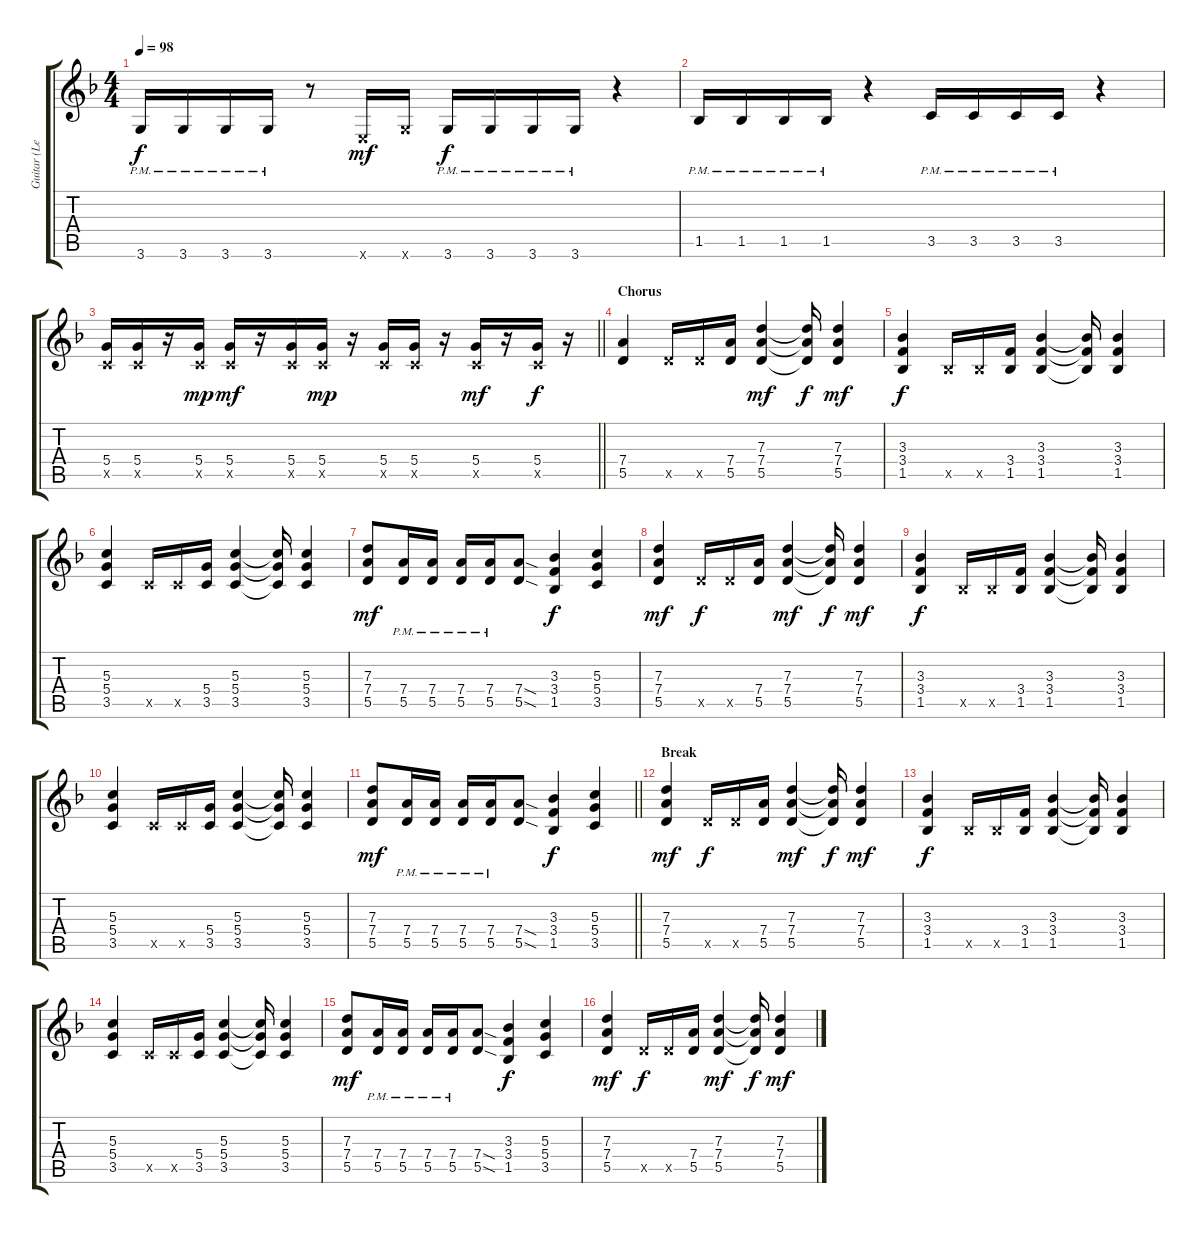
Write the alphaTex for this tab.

\track ("Guitar (Lenna)" "Guitar (Le") {instrument distortionguitar}
\staff {score tabs}
\tuning (E4 B3 G3 D3 A2 E2) {hide}
\ts (4 4)
\tempo 98
\clef g2
\ks f
3.6{pm}.16{dy f} 3.6{pm}.16 3.6{pm}.16 3.6{pm}.16 r.8 0.6{x}.16{dy mf} 3.6{x}.16 3.6{pm}.16{dy f} 3.6{pm}.16 3.6{pm}.16 3.6{pm}.16 r.4 |
1.5{pm}.16 1.5{pm}.16 1.5{pm}.16 1.5{pm}.16 r.4 3.5{pm}.16 3.5{pm}.16 3.5{pm}.16 3.5{pm}.16 r.4 |
\barLineRight lightlight
(5.4 3.5{x}).16 (5.4 3.5{x}).16 r.16 (5.4 3.5{x}).16{dy mp} (5.4 3.5{x}).16{dy mf} r.16 (5.4 3.5{x}).16 (5.4 3.5{x}).16{dy mp} r.16 (5.4 3.5{x}).16 (5.4 3.5{x}).16 r.16 (5.4 3.5{x}).16{dy mf} r.16 (5.4 3.5{x}).16{dy f} r.16 |
\section ("" "Chorus")
(7.4 5.5).4 5.5{x}.16 5.5{x}.16 (7.4 5.5).16 (7.3 7.4 5.5).4{dy mf} (7.3{t} 7.4{t} 5.5{t}).16{dy f} (7.3 7.4 5.5).4{dy mf} |
(3.3 3.4 1.5).4{dy f} 1.5{x}.16 1.5{x}.16 (3.4 1.5).16 (3.3 3.4 1.5).4 (3.3{t} 3.4{t} 1.5{t}).16 (3.3 3.4 1.5).4 |
(5.3 5.4 3.5).4 3.5{x}.16 3.5{x}.16 (5.4 3.5).16 (5.3 5.4 3.5).4 (5.3{t} 5.4{t} 3.5{t}).16 (5.3 5.4 3.5).4 |
(7.3 7.4 5.5).8{dy mf} (7.4{pm} 5.5{pm}).16 (7.4{pm} 5.5{pm}).16 (7.4{pm} 5.5{pm}).16 (7.4{pm} 5.5{pm}).16 (7.4{sod} 5.5{sod}).8 (3.3 3.4 1.5).4{dy f} (5.3 5.4 3.5).4 |
(7.3 7.4 5.5).4{dy mf} 5.5{x}.16{dy f} 5.5{x}.16 (7.4 5.5).16 (7.3 7.4 5.5).4{dy mf} (7.3{t} 7.4{t} 5.5{t}).16{dy f} (7.3 7.4 5.5).4{dy mf} |
(3.3 3.4 1.5).4{dy f} 1.5{x}.16 1.5{x}.16 (3.4 1.5).16 (3.3 3.4 1.5).4 (3.3{t} 3.4{t} 1.5{t}).16 (3.3 3.4 1.5).4 |
(5.3 5.4 3.5).4 3.5{x}.16 3.5{x}.16 (5.4 3.5).16 (5.3 5.4 3.5).4 (5.3{t} 5.4{t} 3.5{t}).16 (5.3 5.4 3.5).4 |
\barLineRight lightlight
(7.3 7.4 5.5).8{dy mf} (7.4{pm} 5.5{pm}).16 (7.4{pm} 5.5{pm}).16 (7.4{pm} 5.5{pm}).16 (7.4{pm} 5.5{pm}).16 (7.4{sod} 5.5{sod}).8 (3.3 3.4 1.5).4{dy f} (5.3 5.4 3.5).4 |
\section ("" "Break")
(7.3 7.4 5.5).4{dy mf} 5.5{x}.16{dy f} 5.5{x}.16 (7.4 5.5).16 (7.3 7.4 5.5).4{dy mf} (7.3{t} 7.4{t} 5.5{t}).16{dy f} (7.3 7.4 5.5).4{dy mf} |
(3.3 3.4 1.5).4{dy f} 1.5{x}.16 1.5{x}.16 (3.4 1.5).16 (3.3 3.4 1.5).4 (3.3{t} 3.4{t} 1.5{t}).16 (3.3 3.4 1.5).4 |
(5.3 5.4 3.5).4 3.5{x}.16 3.5{x}.16 (5.4 3.5).16 (5.3 5.4 3.5).4 (5.3{t} 5.4{t} 3.5{t}).16 (5.3 5.4 3.5).4 |
(7.3 7.4 5.5).8{dy mf} (7.4{pm} 5.5{pm}).16 (7.4{pm} 5.5{pm}).16 (7.4{pm} 5.5{pm}).16 (7.4{pm} 5.5{pm}).16 (7.4{sod} 5.5{sod}).8 (3.3 3.4 1.5).4{dy f} (5.3 5.4 3.5).4 |
(7.3 7.4 5.5).4{dy mf} 5.5{x}.16{dy f} 5.5{x}.16 (7.4 5.5).16 (7.3 7.4 5.5).4{dy mf} (7.3{t} 7.4{t} 5.5{t}).16{dy f} (7.3 7.4 5.5).4{dy mf}
